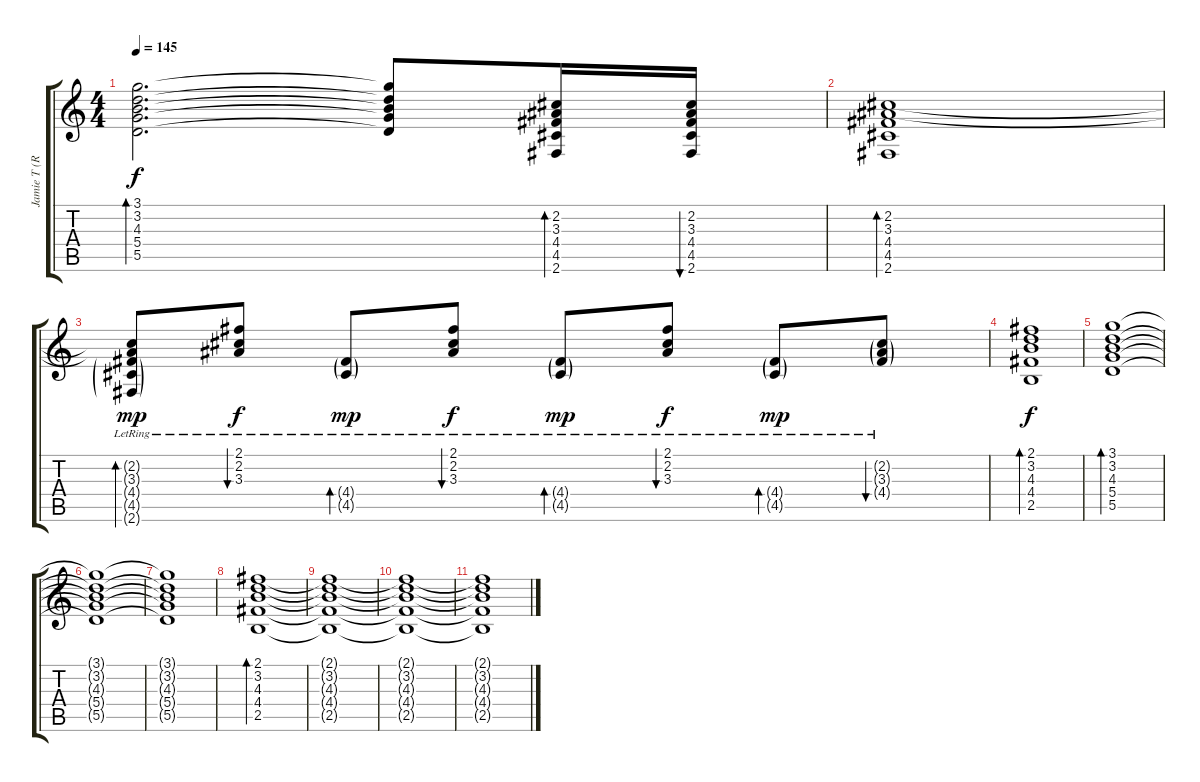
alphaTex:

\track ("Jamie T (Rhythm Guitar)" "Jamie T (R") {instrument electricguitarclean}
\staff {score tabs}
\tuning (E4 B3 G3 D3 A2 E2) {hide}
\ts (4 4)
\tempo 145
\clef g2
\ks c
(3.1 3.2 4.3 5.4 5.5).2{d bd 60 dy f} (3.1{t} 3.2{t} 4.3{t} 5.4{t} 5.5{t}).8 (2.2 3.3 4.4 4.5 2.6).16{bd 60} (2.2 3.3 4.4 4.5 2.6).16{bu 60} |
(2.2 3.3 4.4 4.5 2.6).1{bd 60} |
(2.2{t} 3.3{t} 4.4{g lr} 4.5{g lr} 2.6{g lr}).8{bd 60 dy mp} (2.1{lr} 2.2{lr} 3.3{lr}).8{bu 60 dy f} (4.4{g lr} 4.5{g lr}).8{bd 60 dy mp} (2.1{lr} 2.2{lr} 3.3{lr}).8{bu 60 dy f} (4.4{g lr} 4.5{g lr}).8{bd 60 dy mp} (2.1{lr} 2.2{lr} 3.3{lr}).8{bu 60 dy f} (4.4{g lr} 4.5{g lr}).8{bd 60 dy mp} (2.2{g lr} 3.3{g lr} 4.4{g lr}).8{bu 60} |
(2.1 3.2 4.3 4.4 2.5).1{bd 60 dy f} |
(3.1 3.2 4.3 5.4 5.5).1{bd 60} |
(3.1{t} 3.2{t} 4.3{t} 5.4{t} 5.5{t}).1{volume 2} |
(3.1{t} 3.2{t} 4.3{t} 5.4{t} 5.5{t}).1 |
(2.1 3.2 4.3 4.4 2.5).1{bd 30 volume 13} |
(2.1{t} 3.2{t} 4.3{t} 4.4{t} 2.5{t}).1 |
(2.1{t} 3.2{t} 4.3{t} 4.4{t} 2.5{t}).1 |
(2.1{t} 3.2{t} 4.3{t} 4.4{t} 2.5{t}).1
